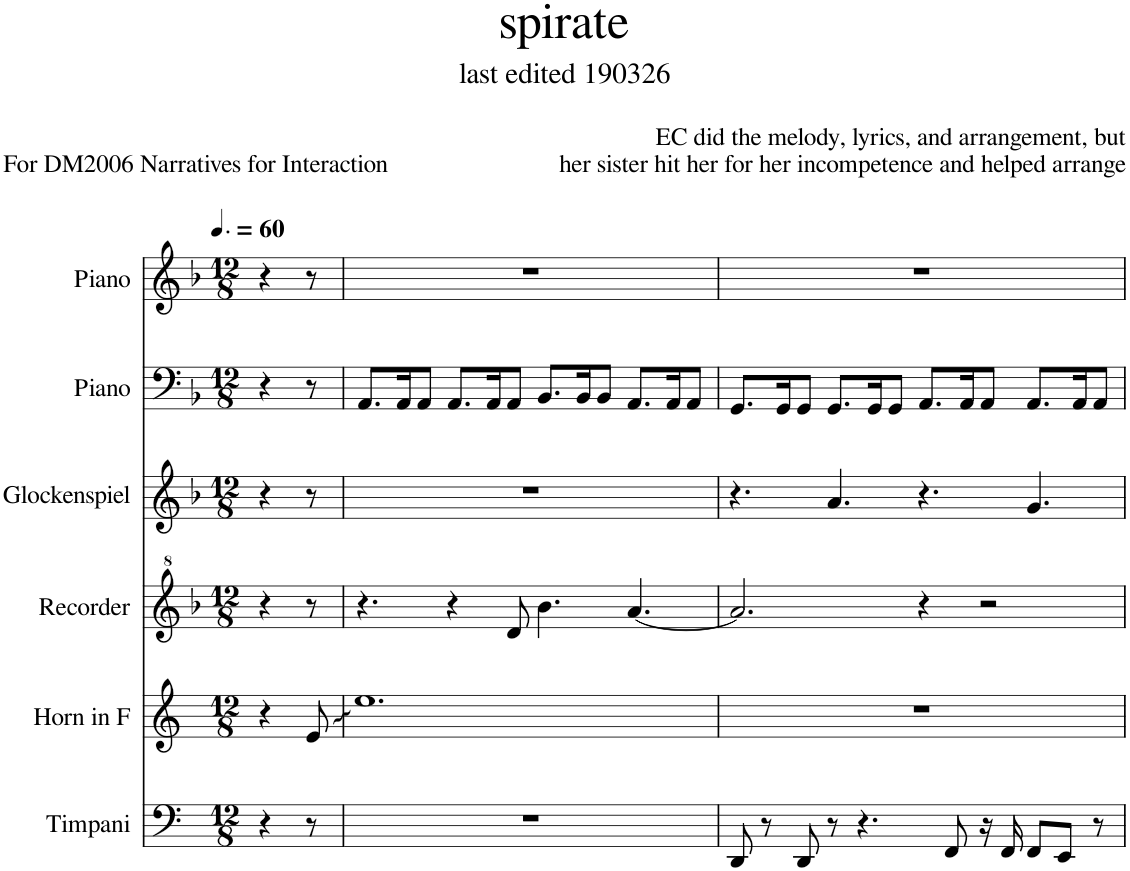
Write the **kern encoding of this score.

**kern	**kern	**kern	**kern	**kern	**kern
*part6	*part5	*part4	*part3	*part2	*part1
*staff6	*staff5	*staff4	*staff3	*staff2	*staff1
*I"Timpani	*I"Horn in F	*I"Recorder	*I"Glockenspiel	*I"Piano	*I"Piano
*I'Timp.	*	*I'Rec.	*I'Glock.	*I'Pno.	*I'Pno.
*clefF4	*clefG2	*clefG^2	*clefG2	*clefF4	*clefG2
*	*Trd4c7	*	*Trd-14c-24	*	*
*k[]	*k[]	*k[b-]	*k[b-]	*k[b-]	*k[b-]
*M12/8	*M12/8	*M12/8	*M12/8	*M12/8	*M12/8
*MM90	*MM90	*MM90	*MM90	*MM90	*MM90
=1	=1	=1	=1	=1	=1
4r	4r	4r	4r	4r	4r
8r	8e/	8r	8r	8r	8r
=2	=2	=2	=2	=2	=2
1.r	1.ee	4.r	1.r	8.AA/L	1.r
.	.	.	.	16AA/K	.
.	.	.	.	8AA/J	.
.	.	4r	.	8.AA/L	.
.	.	.	.	16AA/K	.
.	.	8dd/	.	8AA/J	.
.	.	4.bb-\	.	8.BB-/L	.
.	.	.	.	16BB-/K	.
.	.	.	.	8BB-/J	.
.	.	[4.aa/	.	8.AA/L	.
.	.	.	.	16AA/K	.
.	.	.	.	8AA/J	.
=3	=3	=3	=3	=3	=3
8DD/	1.r	2.aa/]	4.r	8.GG/L	1.r
8r	.	.	.	.	.
.	.	.	.	16GG/K	.
8DD/	.	.	.	8GG/J	.
8r	.	.	4.a/	8.GG/L	.
4.r	.	.	.	.	.
.	.	.	.	16GG/K	.
.	.	.	.	8GG/J	.
.	.	4r	4.r	8.AA/L	.
8FF/	.	.	.	.	.
.	.	.	.	16AA/K	.
16r	.	2r	.	8AA/J	.
16FF/	.	.	.	.	.
8FF/L	.	.	4.g/	8.AA/L	.
8EE/J	.	.	.	.	.
.	.	.	.	16AA/K	.
8r	.	.	.	8AA/J	.
=	=	=	=	=	=
*-	*-	*-	*-	*-	*-
